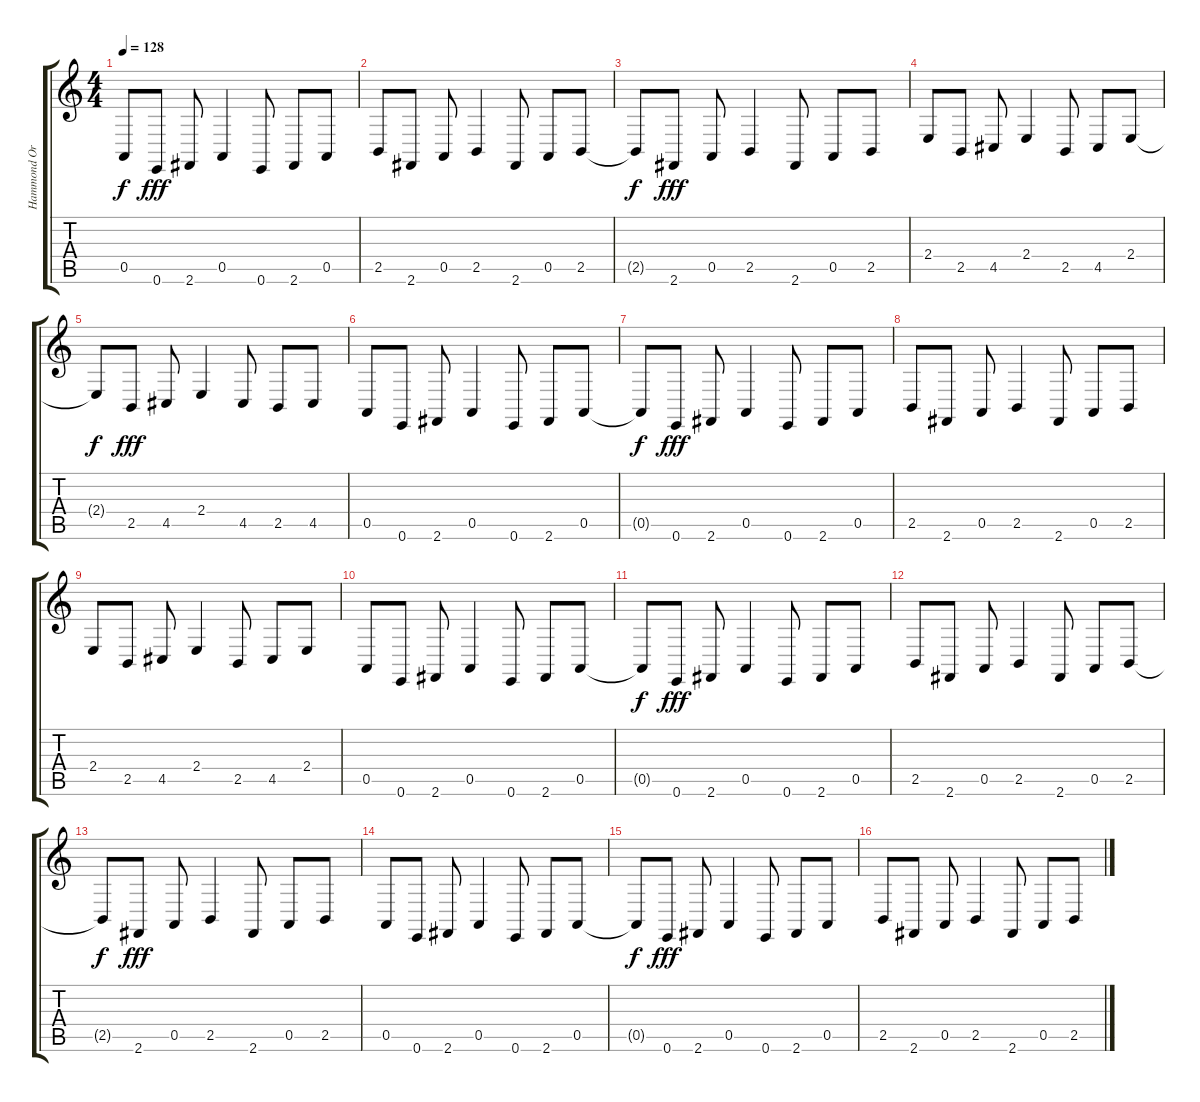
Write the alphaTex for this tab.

\track ("Hammond Organ" "Hammond Or") {instrument drawbarorgan}
\staff {score tabs}
\tuning (E4 B3 G3 D3 A2 E2) {hide}
\ts (4 4)
\tempo 128
\clef g2
\ks c
0.5{t}.8{dy f} 0.6.8{dy fff} 2.6.8 0.5.4 0.6.8 2.6.8 0.5.8 |
2.5.8 2.6.8 0.5.8 2.5.4 2.6.8 0.5.8 2.5.8 |
2.5{t}.8{dy f} 2.6.8{dy fff} 0.5.8 2.5.4 2.6.8 0.5.8 2.5.8 |
2.4.8 2.5.8 4.5.8 2.4.4 2.5.8 4.5.8 2.4.8 |
2.4{t}.8{dy f} 2.5.8{dy fff} 4.5.8 2.4.4 4.5.8 2.5.8 4.5.8 |
0.5.8 0.6.8 2.6.8 0.5.4 0.6.8 2.6.8 0.5.8 |
0.5{t}.8{dy f} 0.6.8{dy fff} 2.6.8 0.5.4 0.6.8 2.6.8 0.5.8 |
2.5.8 2.6.8 0.5.8 2.5.4 2.6.8 0.5.8 2.5.8 |
2.4.8 2.5.8 4.5.8 2.4.4 2.5.8 4.5.8 2.4.8 |
0.5.8 0.6.8 2.6.8 0.5.4 0.6.8 2.6.8 0.5.8 |
0.5{t}.8{dy f} 0.6.8{dy fff} 2.6.8 0.5.4 0.6.8 2.6.8 0.5.8 |
2.5.8 2.6.8 0.5.8 2.5.4 2.6.8 0.5.8 2.5.8 |
2.5{t}.8{dy f} 2.6.8{dy fff} 0.5.8 2.5.4 2.6.8 0.5.8 2.5.8 |
0.5.8 0.6.8 2.6.8 0.5.4 0.6.8 2.6.8 0.5.8 |
0.5{t}.8{dy f} 0.6.8{dy fff} 2.6.8 0.5.4 0.6.8 2.6.8 0.5.8 |
2.5.8 2.6.8 0.5.8 2.5.4 2.6.8 0.5.8 2.5.8
